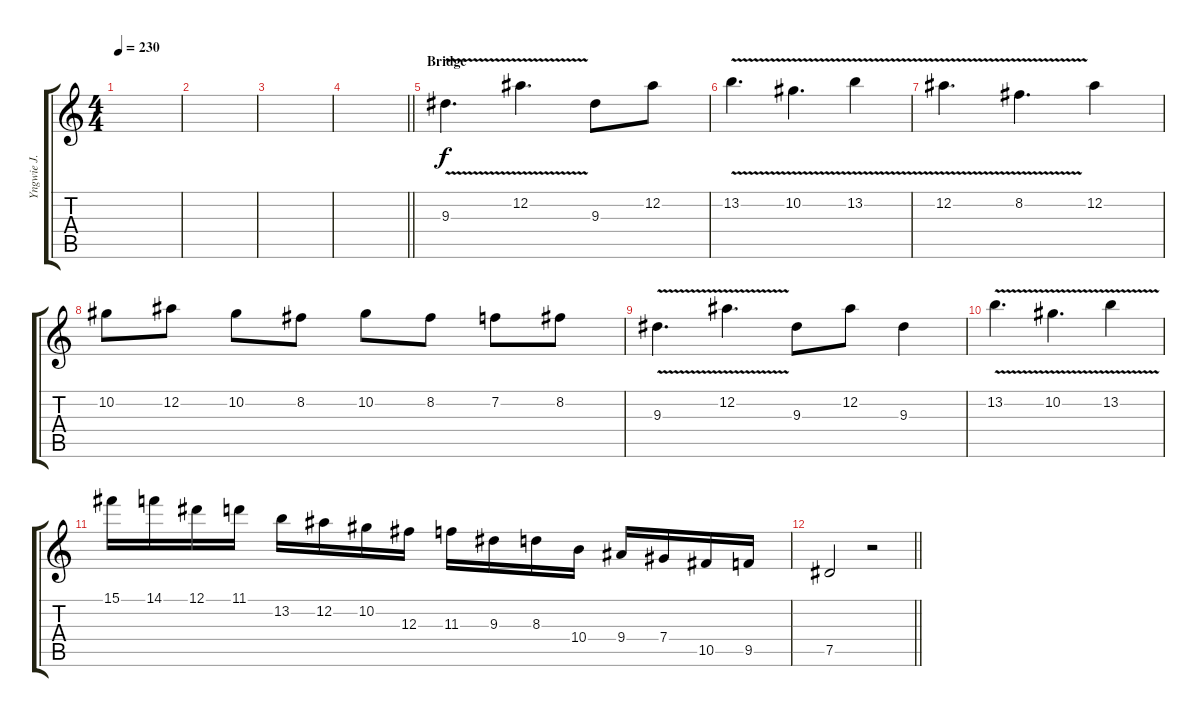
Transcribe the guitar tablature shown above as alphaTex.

\track ("Yngwie J. Malmsteen" "Yngwie J. ") {instrument overdrivenguitar}
\staff {score tabs}
\tuning (Eb4 Bb3 Gb3 Db3 Ab2 Eb2) {hide}
\ts (4 4)
\tempo 230
\clef g2
\ks c
|
|
|
\barLineRight lightlight
|
\section ("" "Bridge")
9.3{v}.4{d} 12.2{v}.4{d} 9.3.8 12.2.8 |
13.2{v}.4{d} 10.2{v}.4{d} 13.2{v}.4 |
12.2{v}.4{d} 8.2{v}.4{d} 12.2.4 |
10.2.8 12.2.8 10.2.8 8.2.8 10.2.8 8.2.8 7.2.8 8.2.8 |
9.3{v}.4{d} 12.2{v}.4{d} 9.3.8 12.2.8 9.3.4 |
13.2{v}.4{d} 10.2{v}.4{d} 13.2{v}.4 |
15.1.16 14.1.16 12.1.16 11.1.16 13.2.16 12.2.16 10.2.16 12.3.16 11.3.16 9.3.16 8.3.16 10.4.16 9.4.16 7.4.16 10.5.16 9.5.16 |
\barLineRight lightlight
7.5.2 r.2
